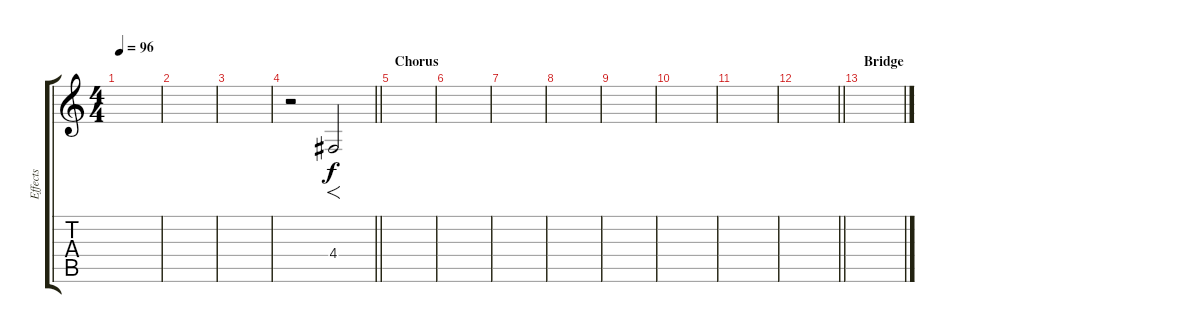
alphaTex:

\track ("Effects" "Effects") {instrument seashore}
\staff {score tabs}
\tuning (E4 B3 G3 D3 A2 E2) {hide}
\ts (4 4)
\tempo 96
\clef g2
\ks c
|
|
|
\barLineRight lightlight
r.2 4.4.2{f} |
\section ("" "Chorus")
|
|
|
|
|
|
|
\barLineRight lightlight
|
\section ("" "Bridge")
